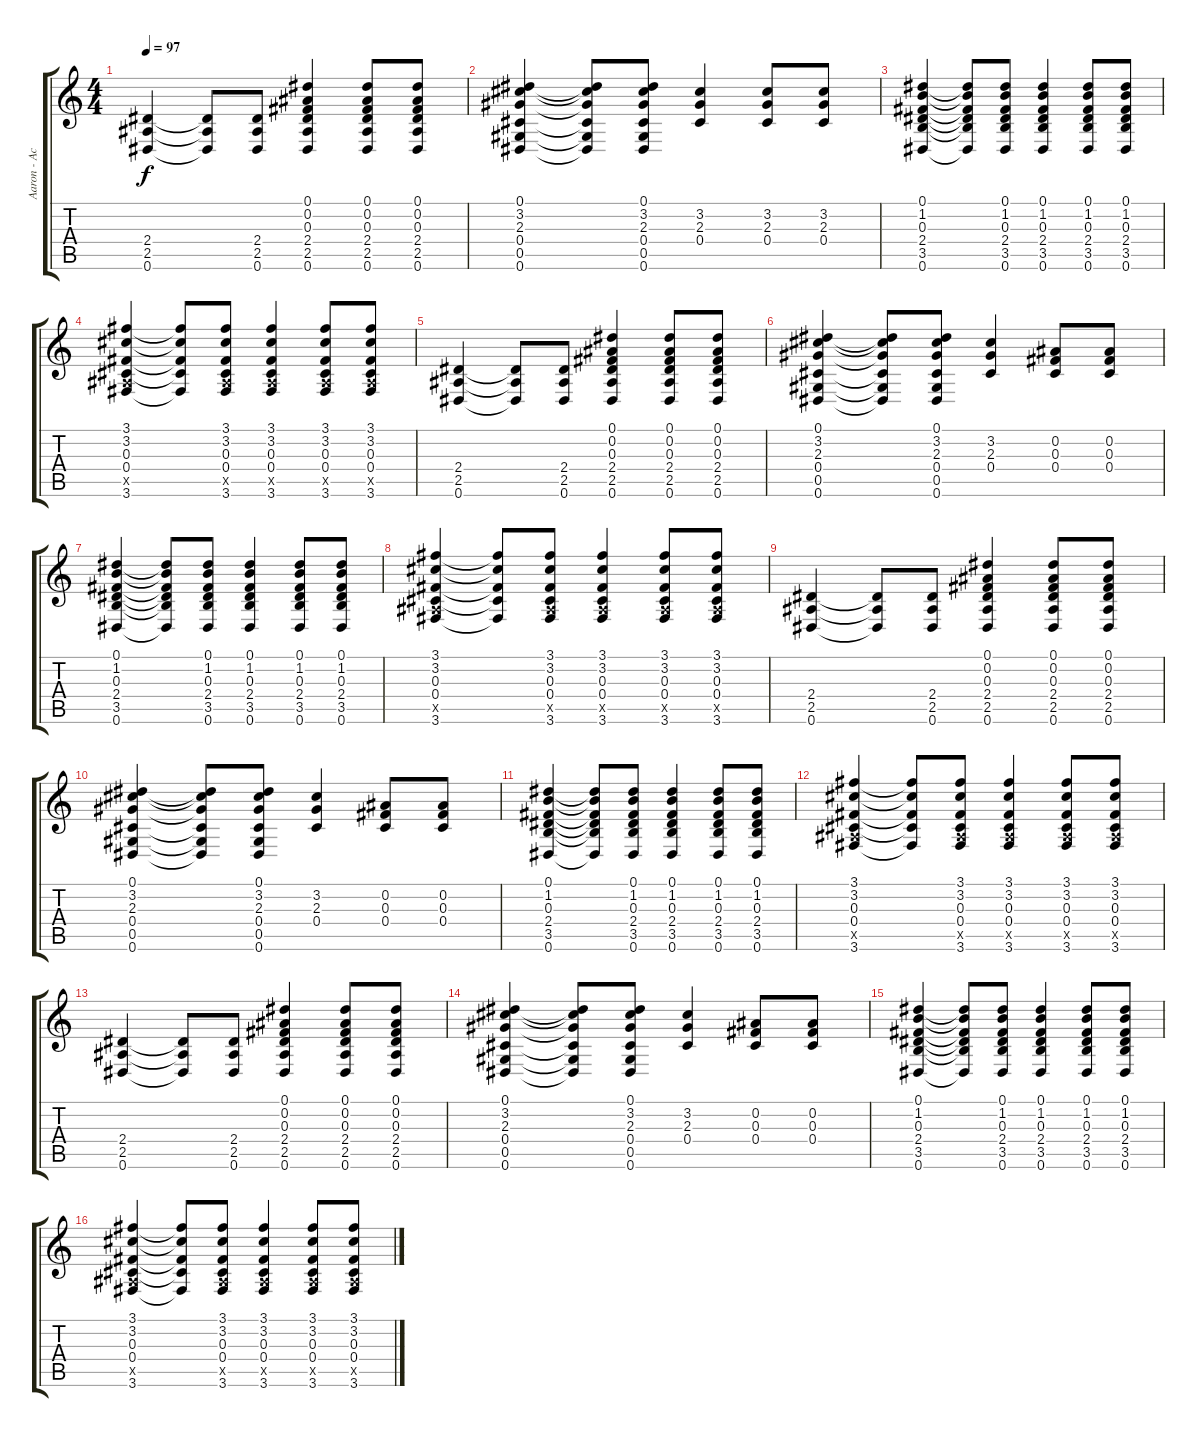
\track ("Aaron - Acoustic" "Aaron - Ac") {instrument acousticguitarsteel}
\staff {score tabs}
\tuning (Eb4 Bb3 Gb3 Db3 Ab2 Eb2) {hide}
\ts (4 4)
\tempo 97
\clef g2
\ks c
(2.4 2.5 0.6).4{dy f} (2.4{t} 2.5{t} 0.6{t}).8 (2.4 2.5 0.6).8 (0.1 0.2 0.3 2.4 2.5 0.6).4 (0.1 0.2 0.3 2.4 2.5 0.6).8 (0.1 0.2 0.3 2.4 2.5 0.6).8 |
(0.1 3.2 2.3 0.4 0.5 0.6).4 (0.1{t} 3.2{t} 2.3{t} 0.4{t} 0.5{t} 0.6{t}).8 (0.1 3.2 2.3 0.4 0.5 0.6).8 (3.2 2.3 0.4).4 (3.2 2.3 0.4).8 (3.2 2.3 0.4).8 |
(0.1 1.2 0.3 2.4 3.5 0.6).4 (0.1{t} 1.2{t} 0.3{t} 2.4{t} 3.5{t} 0.6{t}).8 (0.1 1.2 0.3 2.4 3.5 0.6).8 (0.1 1.2 0.3 2.4 3.5 0.6).4 (0.1 1.2 0.3 2.4 3.5 0.6).8 (0.1 1.2 0.3 2.4 3.5 0.6).8 |
(3.1 3.2 0.3 0.4 2.5{x} 3.6).4 (3.1{t} 3.2{t} 0.3{t} 0.4{t} 3.6{t}).8 (3.1 3.2 0.3 0.4 2.5{x} 3.6).8 (3.1 3.2 0.3 0.4 2.5{x} 3.6).4 (3.1 3.2 0.3 0.4 2.5{x} 3.6).8 (3.1 3.2 0.3 0.4 2.5{x} 3.6).8 |
(2.4 2.5 0.6).4 (2.4{t} 2.5{t} 0.6{t}).8 (2.4 2.5 0.6).8 (0.1 0.2 0.3 2.4 2.5 0.6).4 (0.1 0.2 0.3 2.4 2.5 0.6).8 (0.1 0.2 0.3 2.4 2.5 0.6).8 |
(0.1 3.2 2.3 0.4 0.5 0.6).4 (0.1{t} 3.2{t} 2.3{t} 0.4{t} 0.5{t} 0.6{t}).8 (0.1 3.2 2.3 0.4 0.5 0.6).8 (3.2 2.3 0.4).4 (0.2 0.3 0.4).8 (0.2 0.3 0.4).8 |
(0.1 1.2 0.3 2.4 3.5 0.6).4 (0.1{t} 1.2{t} 0.3{t} 2.4{t} 3.5{t} 0.6{t}).8 (0.1 1.2 0.3 2.4 3.5 0.6).8 (0.1 1.2 0.3 2.4 3.5 0.6).4 (0.1 1.2 0.3 2.4 3.5 0.6).8 (0.1 1.2 0.3 2.4 3.5 0.6).8 |
(3.1 3.2 0.3 0.4 2.5{x} 3.6).4 (3.1{t} 3.2{t} 0.3{t} 0.4{t} 3.6{t}).8 (3.1 3.2 0.3 0.4 2.5{x} 3.6).8 (3.1 3.2 0.3 0.4 2.5{x} 3.6).4 (3.1 3.2 0.3 0.4 2.5{x} 3.6).8 (3.1 3.2 0.3 0.4 2.5{x} 3.6).8 |
(2.4 2.5 0.6).4 (2.4{t} 2.5{t} 0.6{t}).8 (2.4 2.5 0.6).8 (0.1 0.2 0.3 2.4 2.5 0.6).4 (0.1 0.2 0.3 2.4 2.5 0.6).8 (0.1 0.2 0.3 2.4 2.5 0.6).8 |
(0.1 3.2 2.3 0.4 0.5 0.6).4 (0.1{t} 3.2{t} 2.3{t} 0.4{t} 0.5{t} 0.6{t}).8 (0.1 3.2 2.3 0.4 0.5 0.6).8 (3.2 2.3 0.4).4 (0.2 0.3 0.4).8 (0.2 0.3 0.4).8 |
(0.1 1.2 0.3 2.4 3.5 0.6).4 (0.1{t} 1.2{t} 0.3{t} 2.4{t} 3.5{t} 0.6{t}).8 (0.1 1.2 0.3 2.4 3.5 0.6).8 (0.1 1.2 0.3 2.4 3.5 0.6).4 (0.1 1.2 0.3 2.4 3.5 0.6).8 (0.1 1.2 0.3 2.4 3.5 0.6).8 |
(3.1 3.2 0.3 0.4 2.5{x} 3.6).4 (3.1{t} 3.2{t} 0.3{t} 0.4{t} 3.6{t}).8 (3.1 3.2 0.3 0.4 2.5{x} 3.6).8 (3.1 3.2 0.3 0.4 2.5{x} 3.6).4 (3.1 3.2 0.3 0.4 2.5{x} 3.6).8 (3.1 3.2 0.3 0.4 2.5{x} 3.6).8 |
(2.4 2.5 0.6).4 (2.4{t} 2.5{t} 0.6{t}).8 (2.4 2.5 0.6).8 (0.1 0.2 0.3 2.4 2.5 0.6).4 (0.1 0.2 0.3 2.4 2.5 0.6).8 (0.1 0.2 0.3 2.4 2.5 0.6).8 |
(0.1 3.2 2.3 0.4 0.5 0.6).4 (0.1{t} 3.2{t} 2.3{t} 0.4{t} 0.5{t} 0.6{t}).8 (0.1 3.2 2.3 0.4 0.5 0.6).8 (3.2 2.3 0.4).4 (0.2 0.3 0.4).8 (0.2 0.3 0.4).8 |
(0.1 1.2 0.3 2.4 3.5 0.6).4 (0.1{t} 1.2{t} 0.3{t} 2.4{t} 3.5{t} 0.6{t}).8 (0.1 1.2 0.3 2.4 3.5 0.6).8 (0.1 1.2 0.3 2.4 3.5 0.6).4 (0.1 1.2 0.3 2.4 3.5 0.6).8 (0.1 1.2 0.3 2.4 3.5 0.6).8 |
(3.1 3.2 0.3 0.4 2.5{x} 3.6).4 (3.1{t} 3.2{t} 0.3{t} 0.4{t} 3.6{t}).8 (3.1 3.2 0.3 0.4 2.5{x} 3.6).8 (3.1 3.2 0.3 0.4 2.5{x} 3.6).4 (3.1 3.2 0.3 0.4 2.5{x} 3.6).8 (3.1 3.2 0.3 0.4 2.5{x} 3.6).8
